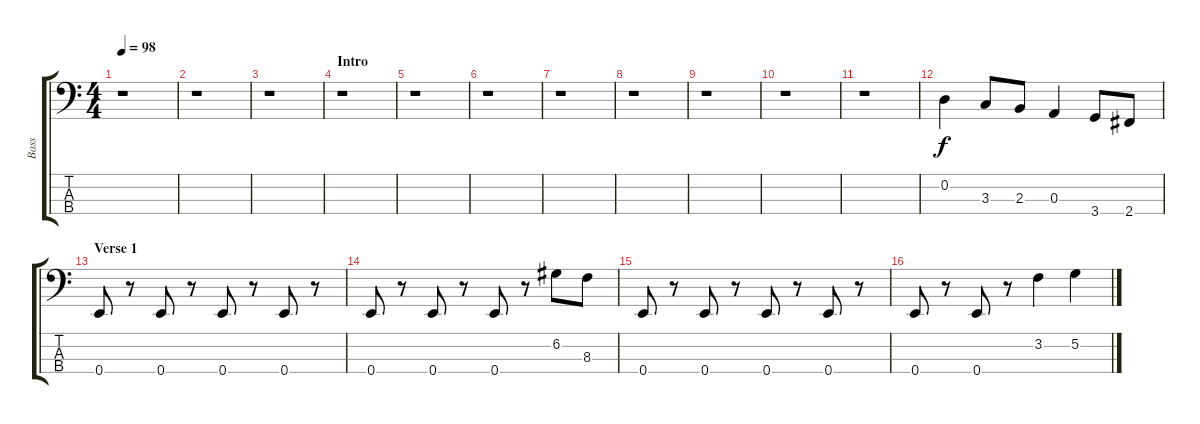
\track ("Bass" "Bass") {instrument electricbasspick}
\staff {score tabs}
\tuning (G2 D2 A1 E1) {hide}
\ts (4 4)
\tempo 98
\clef f4
\ks c
r.1{dy f instrument electricbasspick} |
r.1 |
r.1 |
\section ("" "Intro")
r.1 |
r.1 |
r.1 |
r.1 |
r.1 |
r.1 |
r.1 |
r.1 |
0.2.4 3.3.8 2.3.8 0.3.4 3.4.8 2.4.8 |
\section ("" "Verse 1")
0.4.8 r.8 0.4.8 r.8 0.4.8 r.8 0.4.8 r.8 |
0.4.8 r.8 0.4.8 r.8 0.4.8 r.8 6.2.8 8.3.8 |
0.4.8 r.8 0.4.8 r.8 0.4.8 r.8 0.4.8 r.8 |
0.4.8 r.8 0.4.8 r.8 3.2.4 5.2.4
